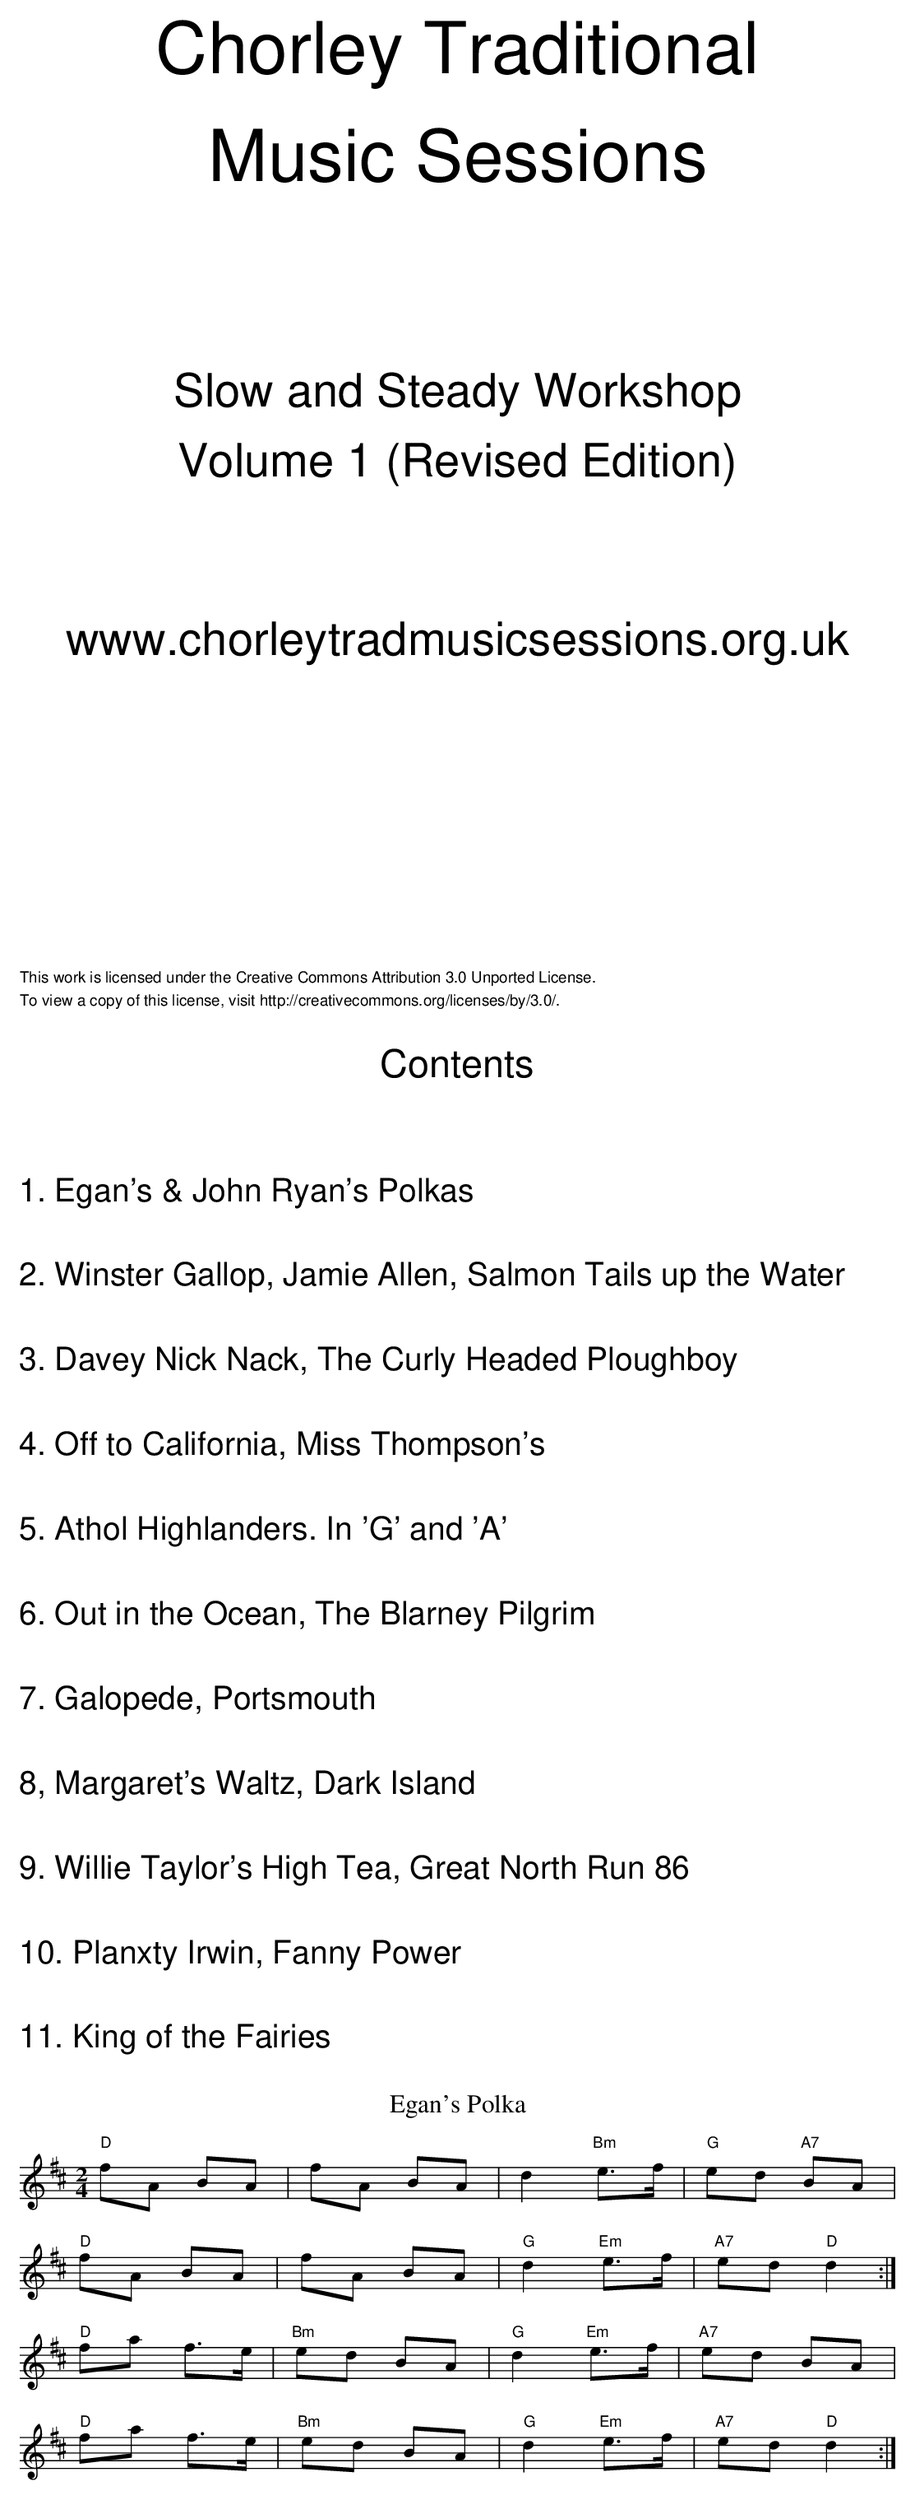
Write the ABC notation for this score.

X:1
T:Egan's Polka
M:2/4
L:1/8
K:D
"D"fA BA|fA BA|d2 "Bm"e>f|"G"ed "A7"BA|
"D"fA BA|fA BA|"G"d2 "Em"e>f|"A7"ed "D"d2:|
"D"fa f>e|"Bm"ed BA|"G"d2 "Em"e>f|"A7"ed BA|
"D"fa f>e|"Bm"ed BA|"G"d2 "Em"e>f|"A7"ed "D"d2:|
